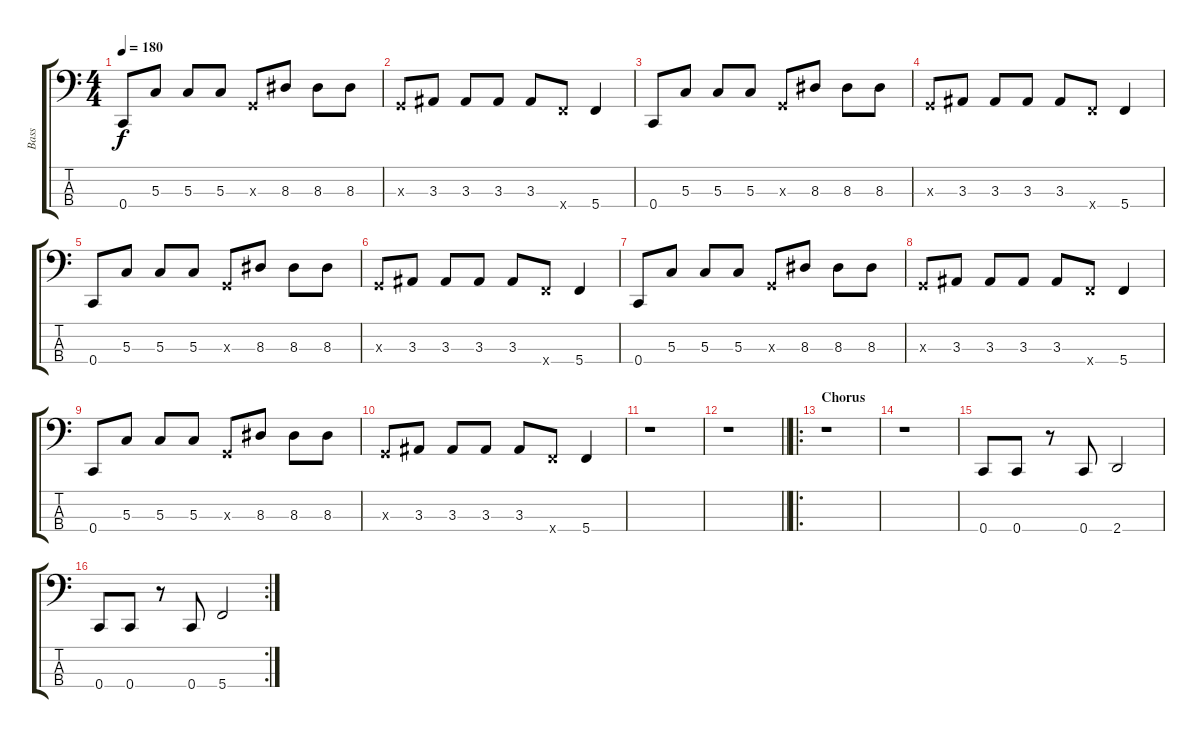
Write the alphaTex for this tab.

\track ("Bass" "Bass") {instrument electricbasspick}
\staff {score tabs}
\tuning (F2 C2 G1 C1) {hide}
\ts (4 4)
\tempo 180
\clef f4
\ks c
0.4.8{dy f} 5.3.8 5.3.8 5.3.8 0.3{x}.8 8.3.8 8.3.8 8.3.8 |
0.3{x}.8 3.3.8 3.3.8 3.3.8 3.3.8 5.4{x}.8 5.4.4 |
0.4.8 5.3.8 5.3.8 5.3.8 0.3{x}.8 8.3.8 8.3.8 8.3.8 |
0.3{x}.8 3.3.8 3.3.8 3.3.8 3.3.8 5.4{x}.8 5.4.4 |
0.4.8 5.3.8 5.3.8 5.3.8 0.3{x}.8 8.3.8 8.3.8 8.3.8 |
0.3{x}.8 3.3.8 3.3.8 3.3.8 3.3.8 5.4{x}.8 5.4.4 |
0.4.8 5.3.8 5.3.8 5.3.8 0.3{x}.8 8.3.8 8.3.8 8.3.8 |
0.3{x}.8 3.3.8 3.3.8 3.3.8 3.3.8 5.4{x}.8 5.4.4 |
0.4.8 5.3.8 5.3.8 5.3.8 0.3{x}.8 8.3.8 8.3.8 8.3.8 |
0.3{x}.8 3.3.8 3.3.8 3.3.8 3.3.8 5.4{x}.8 5.4.4 |
r.1 |
\barLineRight lightlight
r.1 |
\ro
\section ("" "Chorus")
r.1 |
r.1 |
0.4.8 0.4.8 r.8 0.4.8 2.4.2 |
\rc 2
0.4.8 0.4.8 r.8 0.4.8 5.4.2
